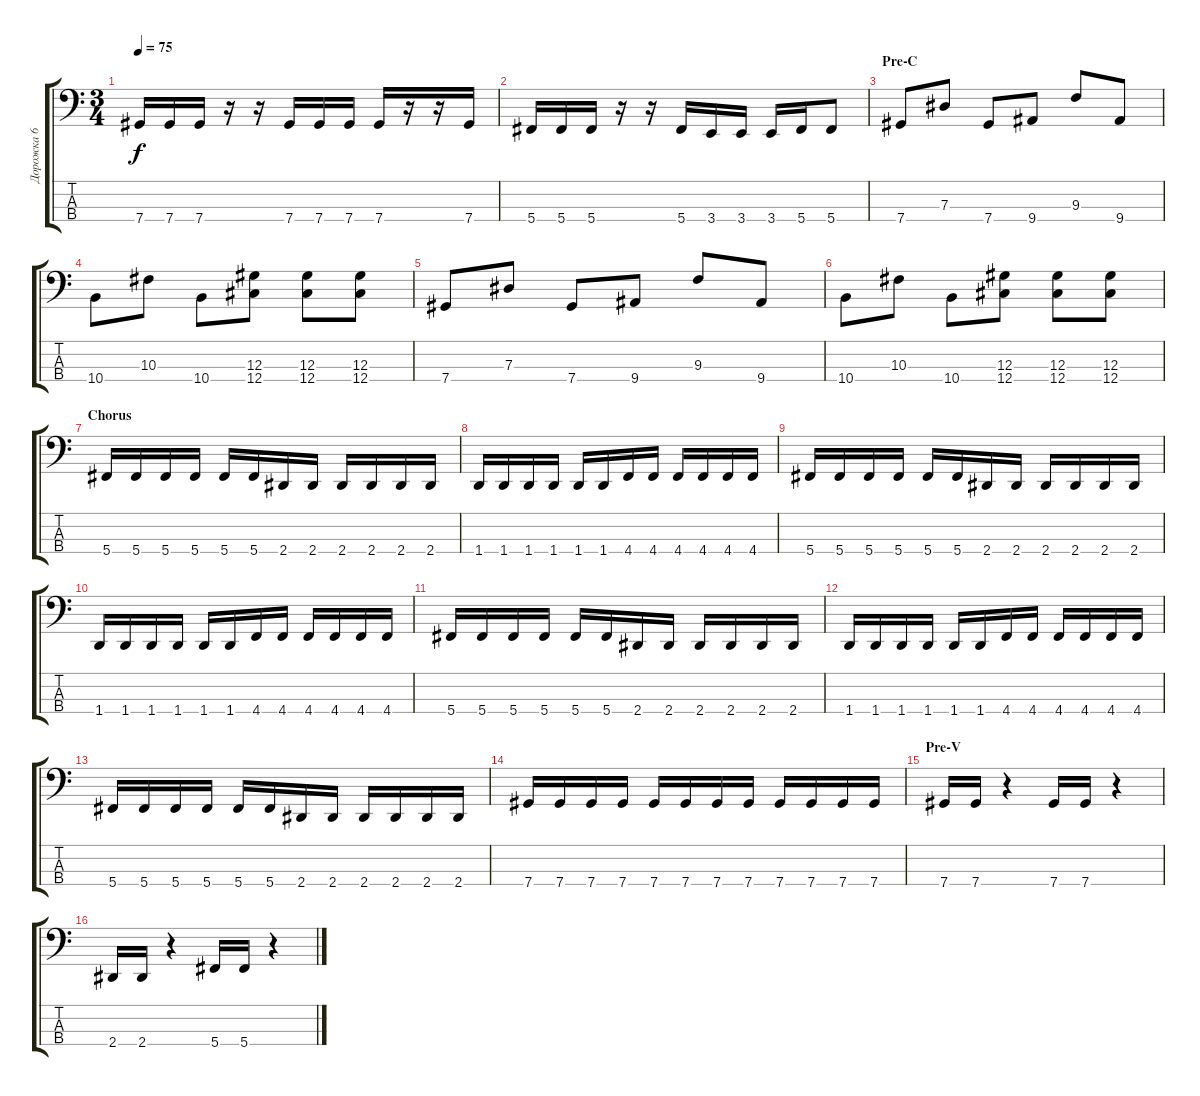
\track ("Дорожка 6" "Дорожка 6") {instrument electricbassfinger}
\staff {score tabs}
\tuning (Gb2 Db2 Ab1 Db1) {hide}
\ts (3 4)
\tempo 75
\clef f4
\ks c
7.4.16{dy f} 7.4.16 7.4.16 r.16 r.16 7.4.16 7.4.16 7.4.16 7.4.16 r.16 r.16 7.4.16 |
5.4.16 5.4.16 5.4.16 r.16 r.16 5.4.16 3.4.16 3.4.16 3.4.16 5.4.16 5.4.8 |
\section ("" "Pre-C")
7.4.8 7.3.8 7.4.8 9.4.8 9.3.8 9.4.8 |
10.4.8 10.3.8 10.4.8 (12.3 12.4).8 (12.3 12.4).8 (12.3 12.4).8 |
7.4.8 7.3.8 7.4.8 9.4.8 9.3.8 9.4.8 |
10.4.8 10.3.8 10.4.8 (12.3 12.4).8 (12.3 12.4).8 (12.3 12.4).8 |
\section ("" "Chorus")
5.4.16 5.4.16 5.4.16 5.4.16 5.4.16 5.4.16 2.4.16 2.4.16 2.4.16 2.4.16 2.4.16 2.4.16 |
1.4.16 1.4.16 1.4.16 1.4.16 1.4.16 1.4.16 4.4.16 4.4.16 4.4.16 4.4.16 4.4.16 4.4.16 |
5.4.16 5.4.16 5.4.16 5.4.16 5.4.16 5.4.16 2.4.16 2.4.16 2.4.16 2.4.16 2.4.16 2.4.16 |
1.4.16 1.4.16 1.4.16 1.4.16 1.4.16 1.4.16 4.4.16 4.4.16 4.4.16 4.4.16 4.4.16 4.4.16 |
5.4.16 5.4.16 5.4.16 5.4.16 5.4.16 5.4.16 2.4.16 2.4.16 2.4.16 2.4.16 2.4.16 2.4.16 |
1.4.16 1.4.16 1.4.16 1.4.16 1.4.16 1.4.16 4.4.16 4.4.16 4.4.16 4.4.16 4.4.16 4.4.16 |
5.4.16 5.4.16 5.4.16 5.4.16 5.4.16 5.4.16 2.4.16 2.4.16 2.4.16 2.4.16 2.4.16 2.4.16 |
7.4.16 7.4.16 7.4.16 7.4.16 7.4.16 7.4.16 7.4.16 7.4.16 7.4.16 7.4.16 7.4.16 7.4.16 |
\section ("" "Pre-V")
7.4.16 7.4.16 r.4 7.4.16 7.4.16 r.4 |
2.4.16 2.4.16 r.4 5.4.16 5.4.16 r.4
